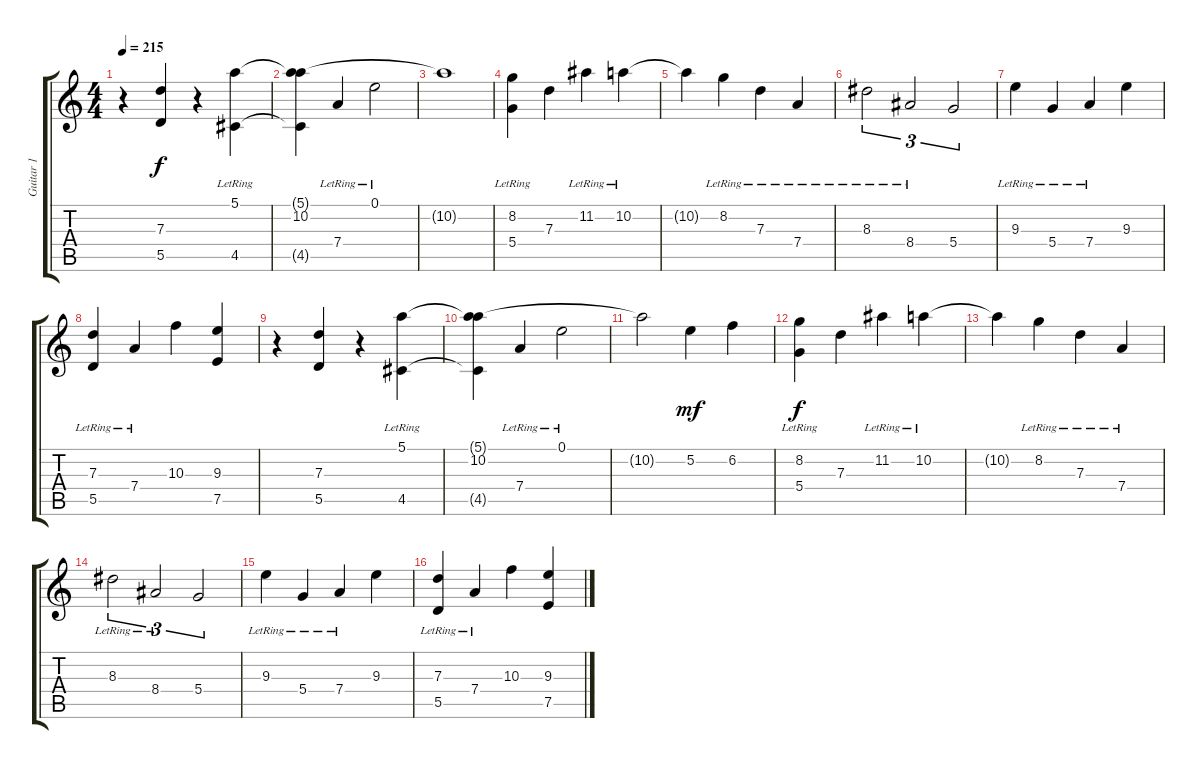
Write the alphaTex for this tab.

\track ("Guitar 1" "Guitar 1") {instrument distortionguitar}
\staff {score tabs}
\tuning (E4 B3 G3 D3 A2 D2) {hide}
\ts (4 4)
\tempo 215
\clef g2
\ks c
r.4{dy f} (7.3 5.5).4 r.4 (5.1{lr} 4.5).4 |
(5.1{t} 10.2 4.5{t}).4 7.4{lr}.4 0.1{lr}.2 |
10.2{t}.1 |
(8.2{lr} 5.4{lr}).4 7.3.4 11.2{lr}.4 10.2{lr}.4 |
10.2{t}.4 8.2{lr}.4 7.3{lr}.4 7.4{lr}.4 |
8.3{lr}.2{tu (3 2)} 8.4{lr}.2{tu (3 2)} 5.4.2{tu (3 2)} |
9.3{lr}.4 5.4{lr}.4 7.4{lr}.4 9.3.4 |
(7.3{lr} 5.5{lr}).4{instrument acousticguitarsteel} 7.4{lr}.4 10.3.4 (9.3 7.5).4 |
r.4 (7.3 5.5).4 r.4 (5.1{lr} 4.5).4 |
(5.1{t} 10.2 4.5{t}).4 7.4{lr}.4 0.1{lr}.2 |
10.2{t}.2 5.2.4{dy mf} 6.2.4 |
(8.2{lr} 5.4{lr}).4{dy f} 7.3.4 11.2{lr}.4 10.2{lr}.4 |
10.2{t}.4 8.2{lr}.4 7.3{lr}.4 7.4{lr}.4 |
8.3{lr}.2{tu (3 2)} 8.4{lr}.2{tu (3 2)} 5.4.2{tu (3 2)} |
9.3{lr}.4 5.4{lr}.4 7.4{lr}.4 9.3.4 |
(7.3{lr} 5.5{lr}).4{instrument acousticguitarsteel} 7.4{lr}.4 10.3.4 (9.3 7.5).4
